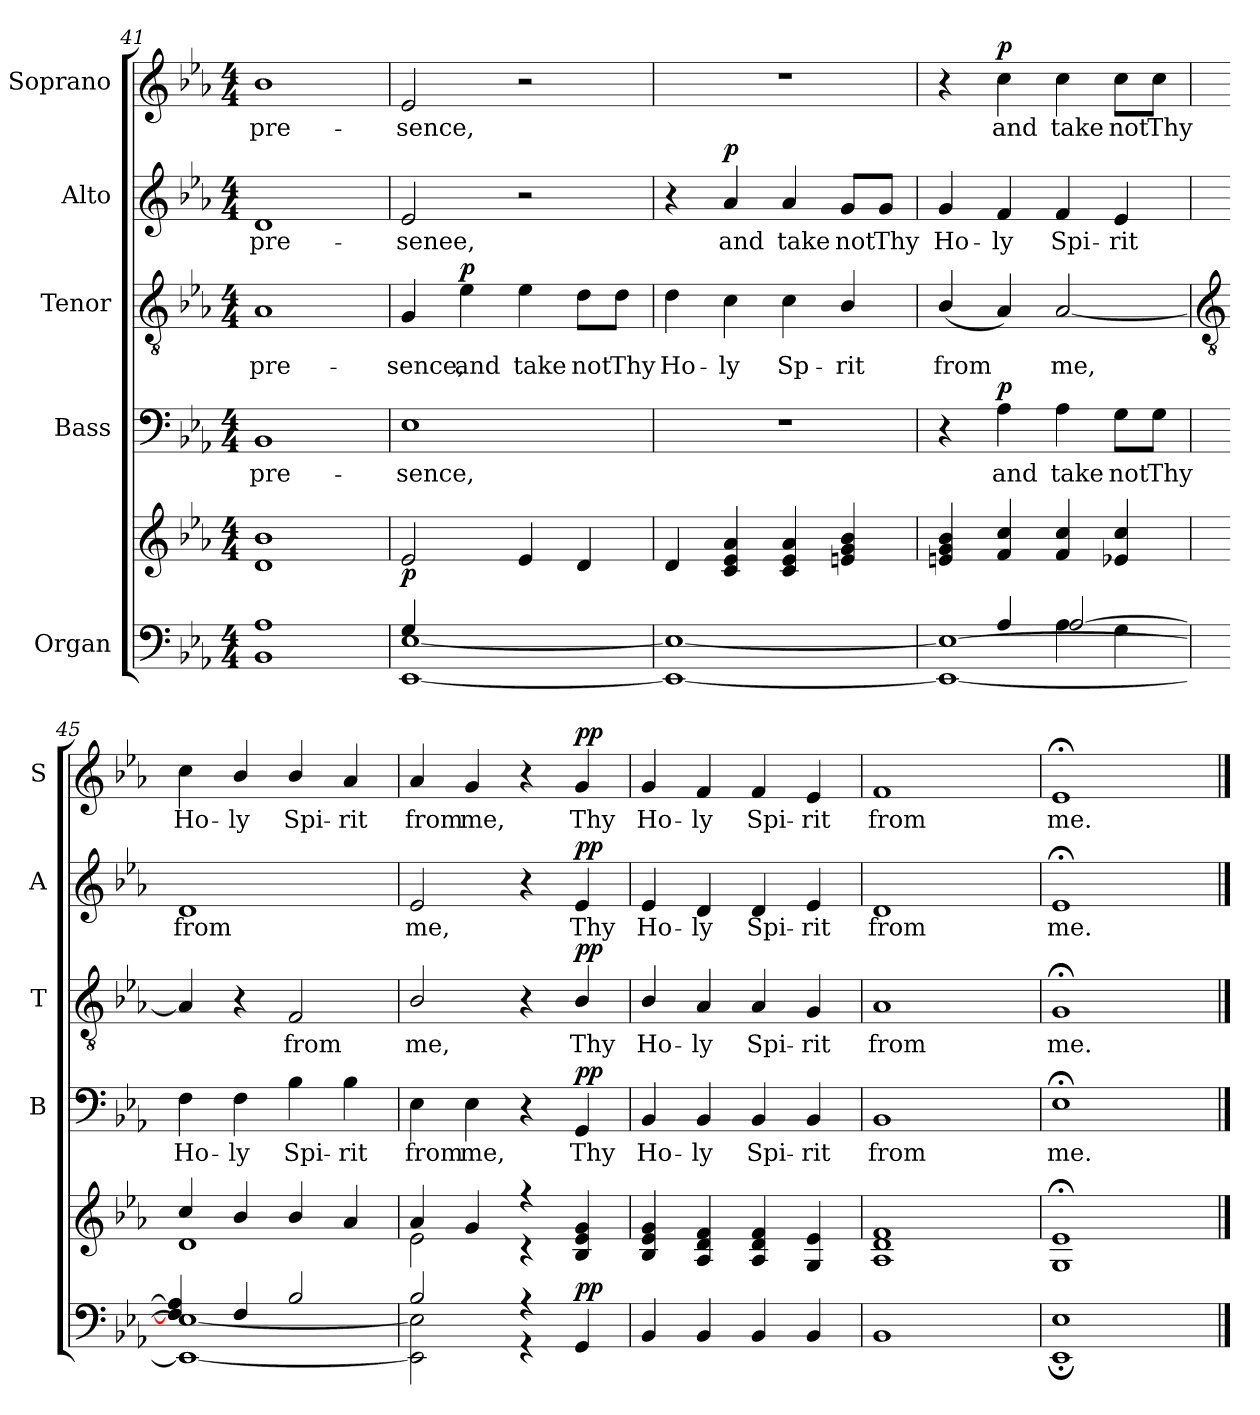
**kern	**kern	**dynam	**kern	**text	**dynam	**kern	**text	**dynam	**kern	**text	**dynam	**kern	**text	**dynam
*part5	*part5	*part5	*part4	*part4	*part4	*part3	*part3	*part3	*part2	*part2	*part2	*part1	*part1	*part1
*staff6	*staff5	*staff5/6	*staff4	*staff4	*staff4	*staff3	*staff3	*staff3	*staff2	*staff2	*staff2	*staff1	*staff1	*staff1
*I"Organ	*	*	*I"Bass	*	*	*I"Tenor	*	*	*I"Alto	*	*	*I"Soprano	*	*
*	*	*	*I'B	*	*	*I'T	*	*	*I'A	*	*	*I'S	*	*
*clefF4	*clefG2	*	*clefF4	*	*	*clefGv2	*	*	*clefG2	*	*	*clefG2	*	*
*k[b-e-a-]	*k[b-e-a-]	*	*k[b-e-a-]	*	*	*k[b-e-a-]	*	*	*k[b-e-a-]	*	*	*k[b-e-a-]	*	*
*E-:	*E-:	*	*E-:	*	*	*E-:	*	*	*E-:	*	*	*E-:	*	*
*M4/4	*M4/4	*	*M4/4	*	*	*M4/4	*	*	*M4/4	*	*	*M4/4	*	*
=41	=41	=41	=41	=41	=41	=41	=41	=41	=41	=41	=41	=41	=41	=41
*^	*^	*	*	*	*	*	*	*	*	*	*	*	*	*
*	*^	*	*	*	*	*	*	*	*	*	*	*	*	*	*	*
!	!	!	!	!	!	!	!LO:LY:b	!	!	!LO:LY:b	!	!	!LO:LY:b	!	!	!LO:LY:b	!
1A-/	1BB-\	1ryy	1d/ 1b-/	1ryy	.	1BB-	pre-	.	1A-	pre-	.	1d	pre-	.	1b-	pre-	.
=42	=42	=42	=42	=42	=42	=42	=42	=42	=42	=42	=42	=42	=42	=42	=42	=42	=42
!	!	!	!	!	!LO:DY:b	!	!LO:LY:b	!	!	!LO:LY:b	!	!	!LO:LY:b	!	!	!LO:LY:b	!
4G/	[1EE-\ [1E-\	1ryy	2e-/	2ryy	p	1E-	-sence,	.	4G	-sence,	.	2e-	-senee,	.	2e-	-sence,	.
!	!	!	!	!	!	!	!	!	!	!LO:LY:b	!LO:DY:b	!	!	!	!	!	!
2.ryy	.	.	.	.	.	.	.	.	4e-	and	p	.	.	.	.	.	.
!	!	!	!	!	!	!	!	!	!	!LO:LY:b	!	!	!	!	!	!	!
.	.	.	4e-/	2ryy	.	.	.	.	4e-	take	.	2r	.	.	2r	.	.
!	!	!	!	!	!	!	!	!	!	!LO:LY:b	!	!	!	!	!	!	!
.	.	.	4d/	.	.	.	.	.	8d\L	not	.	.	.	.	.	.	.
!	!	!	!	!	!	!	!	!	!	!LO:LY:b	!	!	!	!	!	!	!
.	.	.	.	.	.	.	.	.	8d\J	Thy	.	.	.	.	.	.	.
=43	=43	=43	=43	=43	=43	=43	=43	=43	=43	=43	=43	=43	=43	=43	=43	=43	=43
!	!	!	!	!	!	!	!	!	!	!LO:LY:b	!	!	!	!	!	!	!
1ryy	1EE-\_ 1E-\_	1ryy	4d/	1ryy	.	1r	.	.	4d	Ho-	.	4r	.	.	1r	.	.
!	!	!	!	!	!	!	!	!	!	!LO:LY:b	!	!	!LO:LY:b	!LO:DY:b	!	!	!
.	.	.	4c/ 4e-/ 4a-/	.	.	.	.	.	4c	-ly	.	4a-	and	p	.	.	.
!	!	!	!	!	!	!	!	!	!	!LO:LY:b	!	!	!LO:LY:b	!	!	!	!
.	.	.	4c/ 4e-/ 4a-/	.	.	.	.	.	4c	Sp-	.	4a-	take	.	.	.	.
!	!	!	!	!	!	!	!	!	!	!LO:LY:b	!	!	!LO:LY:b	!	!	!	!
.	.	.	4en/ 4g/ 4b-/	.	.	.	.	.	4B-/	-rit	.	8g/L	not	.	.	.	.
!	!	!	!	!	!	!	!	!	!	!	!	!	!LO:LY:b	!	!	!	!
.	.	.	.	.	.	.	.	.	.	.	.	8g/J	Thy	.	.	.	.
=44	=44	=44	=44	=44	=44	=44	=44	=44	=44	=44	=44	=44	=44	=44	=44	=44	=44
!	!	!	!	!	!	!	!	!	!	!LO:LY:b	!	!	!LO:LY:b	!	!	!	!
4ryy	1EE-\_ 1E-\_	2ryy	4en/ 4g/ 4b-/	1ryy	.	4r	.	.	(<4B-/	from	.	4g	Ho-	.	4r	.	.
!	!	!	!	!	!	!	!LO:LY:b	!LO:DY:b	!	!	!	!	!LO:LY:b	!	!	!LO:LY:b	!LO:DY:b
4A-/	.	.	4f/ 4cc/	.	.	4A-	and	p	4A-)	.	.	4f	-ly	.	4cc	and	p
!	!	!	!	!	!	!	!LO:LY:b	!	!	!LO:LY:b	!	!	!LO:LY:b	!	!	!LO:LY:b	!
4A-\	.	[2A-/	4f/ 4cc/	.	.	4A-	take	.	[2A-	me,	.	4f	Spi-	.	4cc	take	.
!	!	!	!	!	!	!	!LO:LY:b	!	!	!	!	!	!LO:LY:b	!	!	!LO:LY:b	!
4G\	.	.	4e-X/ 4cc/	.	.	8G\L	not	.	.	.	.	4e-	-rit	.	8cc\L	not	.
!	!	!	!	!	!	!	!LO:LY:b	!	!	!	!	!	!	!	!	!LO:LY:b	!
.	.	.	.	.	.	8G\J	Thy	.	.	.	.	.	.	.	8cc\J	Thy	.
!!LO:LB:g=z
=45	=45	=45	=45	=45	=45	=45	=45	=45	=45	=45	=45	=45	=45	=45	=45	=45	=45
*	*	*	*	*	*	*	*	*	*clefGv2	*	*	*	*	*	*	*	*
!	!	!	!	!	!	!	!LO:LY:b	!	!	!	!	!	!LO:LY:b	!	!	!LO:LY:b	!
4ryy	1EE-\_ 1E-\_	4F/] 4A-/]	4cc/	1d\	.	4F	Ho-	.	4A-]	.	.	1d	from	.	4cc	Ho-	.
!	!	!	!	!	!	!	!LO:LY:b	!	!	!	!	!	!	!	!	!LO:LY:b	!
4F/	.	4ryy	4b-/	.	.	4F	-ly	.	4r	.	.	.	.	.	4b-/	-ly	.
!	!	!	!	!	!	!	!LO:LY:b	!	!	!LO:LY:b	!	!	!	!	!	!LO:LY:b	!
2B-/	.	2ryy	4b-/	.	.	4B-	Spi-	.	2F	from	.	.	.	.	4b-/	Spi-	.
!	!	!	!	!	!	!	!LO:LY:b	!	!	!	!	!	!	!	!	!LO:LY:b	!
.	.	.	4a-/	.	.	4B-	-rit	.	.	.	.	.	.	.	4a-	-rit	.
=46	=46	=46	=46	=46	=46	=46	=46	=46	=46	=46	=46	=46	=46	=46	=46	=46	=46
!	!	!	!	!	!	!	!LO:LY:b	!	!	!LO:LY:b	!	!	!LO:LY:b	!	!	!LO:LY:b	!
2B-/	2EE-\] 2E-\]	2ryy	4a-/	2e-\	.	4E-	from	.	2B-/	me,	.	2e-	me,	.	4a-	from	.
!	!	!	!	!	!	!	!LO:LY:b	!	!	!	!	!	!	!	!	!LO:LY:b	!
.	.	.	4g/	.	.	4E-	me,	.	.	.	.	.	.	.	4g	me,	.
4r	4r	2ryy	4r	4r	.	4r	.	.	4r	.	.	4r	.	.	4r	.	.
!	!	!	!	!	!LO:DY:a=2	!	!LO:LY:b	!LO:DY:b	!	!LO:LY:b	!LO:DY:b	!	!LO:LY:b	!LO:DY:b	!	!LO:LY:b	!LO:DY:b
4GG/	4ryy	.	4B-/ 4e-/ 4g/	4ryy	pp	4GG	Thy	pp	4B-/	Thy	pp	4e-	Thy	pp	4g	Thy	pp
=47	=47	=47	=47	=47	=47	=47	=47	=47	=47	=47	=47	=47	=47	=47	=47	=47	=47
!	!	!	!	!	!	!	!LO:LY:b	!	!	!LO:LY:b	!	!	!LO:LY:b	!	!	!LO:LY:b	!
4BB-/	2ryy	2ryy	4B-/ 4e-/ 4g/	2ryy	.	4BB-	Ho-	.	4B-/	Ho-	.	4e-	Ho-	.	4g	Ho-	.
!	!	!	!	!	!	!	!LO:LY:b	!	!	!LO:LY:b	!	!	!LO:LY:b	!	!	!LO:LY:b	!
4BB-/	.	.	4A-/ 4d/ 4f/	.	.	4BB-	-ly	.	4A-	-ly	.	4d	-ly	.	4f	-ly	.
!	!	!	!	!	!	!	!LO:LY:b	!	!	!LO:LY:b	!	!	!LO:LY:b	!	!	!LO:LY:b	!
4BB-/	2ryy	2ryy	4A-/ 4d/ 4f/	2ryy	.	4BB-	Spi-	.	4A-	Spi-	.	4d	Spi-	.	4f	Spi-	.
!	!	!	!	!	!	!	!LO:LY:b	!	!	!LO:LY:b	!	!	!LO:LY:b	!	!	!LO:LY:b	!
4BB-/	.	.	4G/ 4e-/	.	.	4BB-	-rit	.	4G	-rit	.	4e-	-rit	.	4e-	-rit	.
=48	=48	=48	=48	=48	=48	=48	=48	=48	=48	=48	=48	=48	=48	=48	=48	=48	=48
!	!	!	!	!	!	!	!LO:LY:b	!	!	!LO:LY:b	!	!	!LO:LY:b	!	!	!LO:LY:b	!
1BB-/	2ryy	2ryy	1d/ 1f/	1A-\	.	1BB-	from	.	1A-	from	.	1d	from	.	1f	from	.
.	2ryy	2ryy	.	.	.	.	.	.	.	.	.	.	.	.	.	.	.
=49	=49	=49	=49	=49	=49	=49	=49	=49	=49	=49	=49	=49	=49	=49	=49	=49	=49
!	!	!	!	!	!	!	!LO:LY:b	!	!	!LO:LY:b	!	!	!LO:LY:b	!	!	!LO:LY:b	!
1E-/	1EE-;\	2ryy	1e-;</	1G\	.	1E-;<	me.	.	1G;<	me.	.	1e-;<	me.	.	1e-;<	me.	.
.	.	2ryy	.	.	.	.	.	.	.	.	.	.	.	.	.	.	.
*v	*v	*v	*	*	*	*	*	*	*	*	*	*	*	*	*	*	*
*	*v	*v	*	*	*	*	*	*	*	*	*	*	*	*	*
==	==	==	==	==	==	==	==	==	==	==	==	==	==	==
*-	*-	*-	*-	*-	*-	*-	*-	*-	*-	*-	*-	*-	*-	*-
